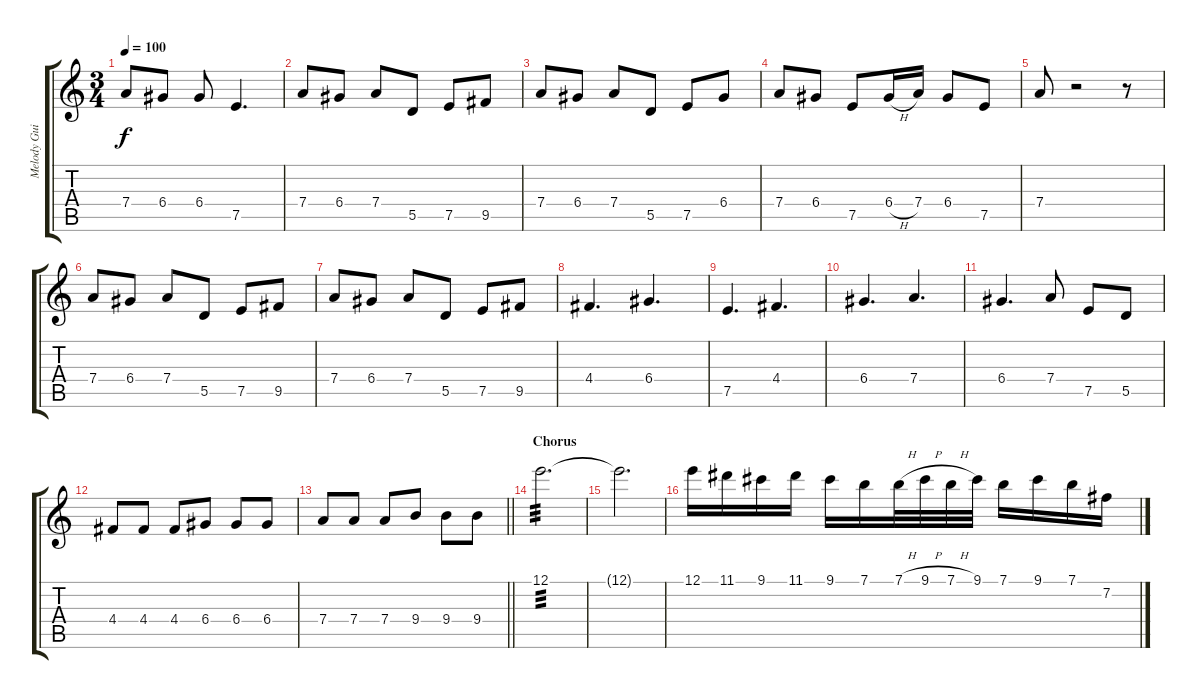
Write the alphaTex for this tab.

\track ("Melody Guitar" "Melody Gui") {instrument distortionguitar}
\staff {score tabs}
\tuning (E4 B3 G3 D3 A2 D2) {hide}
\ts (3 4)
\tempo 100
\clef g2
\ks c
7.4.8{dy f} 6.4.8 6.4.8 7.5.4{d} |
7.4.8 6.4.8 7.4.8 5.5.8 7.5.8 9.5.8 |
7.4.8 6.4.8 7.4.8 5.5.8 7.5.8 6.4.8 |
7.4.8 6.4.8 7.5.8 6.4{h}.16 7.4.16 6.4.8 7.5.8 |
7.4.8 r.2 r.8 |
7.4.8 6.4.8 7.4.8 5.5.8 7.5.8 9.5.8 |
7.4.8 6.4.8 7.4.8 5.5.8 7.5.8 9.5.8 |
4.4.4{d} 6.4.4{d} |
7.5.4{d} 4.4.4{d} |
6.4.4{d} 7.4.4{d} |
6.4.4{d} 7.4.8 7.5.8 5.5.8 |
4.4.8 4.4.8 4.4.8 6.4.8 6.4.8 6.4.8 |
\barLineRight lightlight
7.4.8 7.4.8 7.4.8 9.4.8 9.4.8 9.4.8 |
\section ("" "Chorus")
12.1.2{d tp 3} |
12.1{t}.2{d} |
12.1.16 11.1.16 9.1.16 11.1.16 9.1.16 7.1.16 7.1{h}.32 9.1{h}.32 7.1{h}.32 9.1.32 7.1.16 9.1.16 7.1.16 7.2.16
